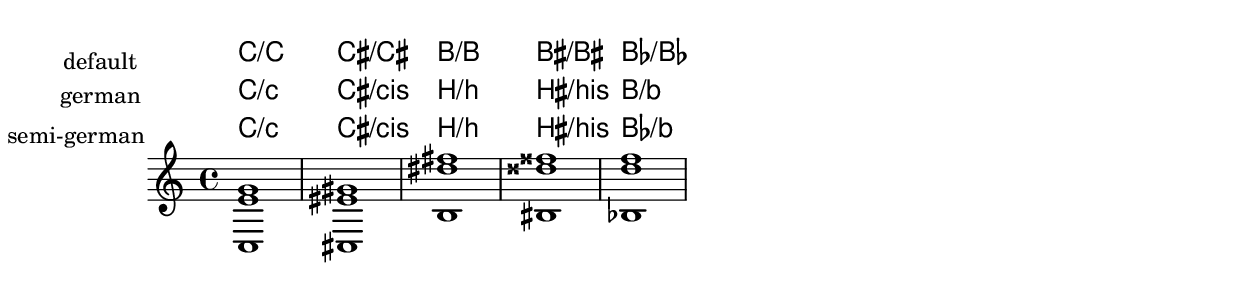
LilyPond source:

%% DO NOT EDIT this file manually; it is automatically
%% generated from LSR http://lsr.dsi.unimi.it
%% Make any changes in LSR itself, or in Documentation/snippets/new/ ,
%% and then run scripts/auxiliar/makelsr.py
%%
%% This file is in the public domain.
\version "2.16.0"

\header {
  lsrtags = "chords, really-simple"

  texidoc = "
The english naming of chords (default) can be changed to german
(@code{\\germanChords} replaces B and Bes with H and B) or semi-german
(@code{\\semiGermanChords} replaces B and Bes with H and Bb).




"
  doctitle = "Changing the chord names to German or semi-German notation"
} % begin verbatim


music = \chordmode {
  c1/c | cis/cis
  b1/b | bis/bis | bes/bes
}

%% The following is only here to print the names of the
%% chords styles; it can be removed if you do not need to
%% print them.

\layout {
  \context {
    \ChordNames
    \consists "Instrument_name_engraver"
  }
}

<<
  \new ChordNames {
    \set ChordNames.instrumentName = #"default"
    \music
  }
  \new ChordNames {
    \set ChordNames.instrumentName = #"german"
    \germanChords \music }
  \new ChordNames {
    \set ChordNames.instrumentName = #"semi-german"
    \semiGermanChords \music }
  \context Voice { \music }
>>
